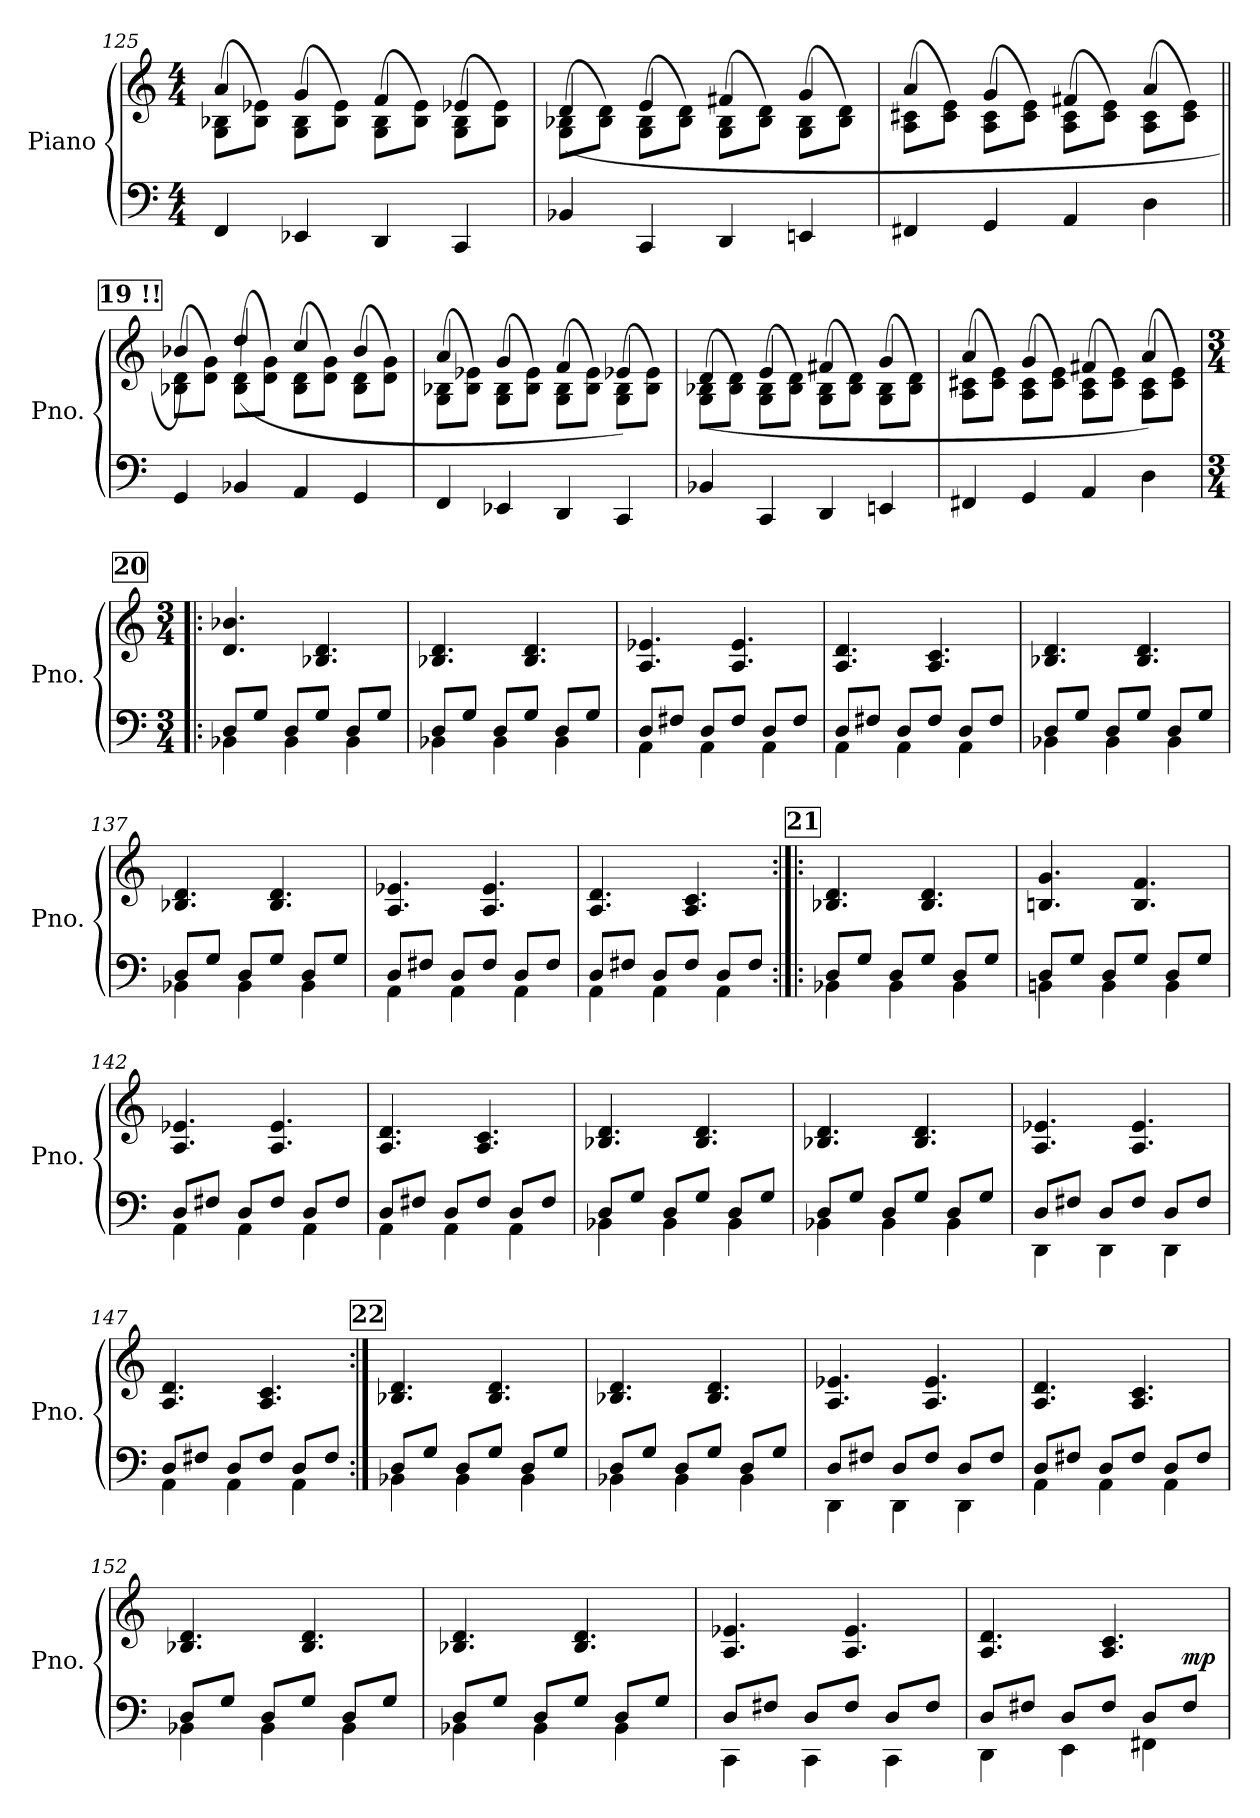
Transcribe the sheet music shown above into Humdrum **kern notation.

**kern	**kern	**dynam
*part1	*part1	*part1
*staff2	*staff1	*staff1/2
*I"Piano	*	*
*I'Pno.	*	*
*clefF4	*clefG2	*
*k[]	*k[]	*
*M4/4	*M4/4	*
=125	=125	=125
*	*^	*
4FF/	(<8G\ 8B-X\L	4a/	.
.	8B-\ 8e-X\J)	.	.
4EE-X/	(<8G\ 8B-\L	4g/	.
.	8B-\ 8e-\J)	.	.
4DD/	(<8G\ 8B-\L	4f/	.
.	8B-\ 8e-\J)	.	.
4CC/	(<8G\ 8B-\L	4e-X/	.
.	8B-\ 8e-\J)	.	.
=126	=126	=126	=126
4BB-X/	(<8G\ 8B-X\L	(>4d/	.
.	8B-\ 8d\J)	.	.
4CC/	(<8G\ 8B-\L	4e/	.
.	8B-\ 8d\J)	.	.
4DD/	(<8G\ 8B-\L	4f#X/	.
.	8B-\ 8d\J)	.	.
4EEn/	(<8G\ 8B-\L	4g/	.
.	8B-\ 8d\J)	.	.
=127	=127	=127	=127
4FF#X/	(<8A\ 8c#X\L	4a/	.
.	8c#\ 8e\J)	.	.
4GG/	(<8A\ 8c#\L	4g/	.
.	8c#\ 8e\J)	.	.
4AA/	(<8A\ 8c#\L	4f#X/	.
.	8c#\ 8e\J)	.	.
4D\	(<8A\ 8c#\L	4a/	.
.	8c#\ 8e\J)	.	.
!!LO:REH:place=s1:a:B:fs=14:t=19	!!
=128||	=128||	=128||	=128||
4GG/	(<8B-X\ 8d\L	4b-X/)	.
.	8d\ 8g\J)	.	.
4BB-X/	(<8B-\ 8d\L	(>4dd/	.
.	8d\ 8g\J)	.	.
4AA/	(<8B-\ 8d\L	4cc/	.
.	8d\ 8g\J)	.	.
4GG/	(<8B-\ 8d\L	4b-/	.
.	8d\ 8g\J)	.	.
!!LO:LB:g=z	!!
=129	=129	=129	=129
4FF/	(<8G\ 8B-X\L	4a/	.
.	8B-\ 8e-X\J)	.	.
4EE-X/	(<8G\ 8B-\L	4g/	.
.	8B-\ 8e-\J)	.	.
4DD/	(<8G\ 8B-\L	4f/	.
.	8B-\ 8e-\J)	.	.
4CC/	(<8G\ 8B-\L	4e-X/)	.
.	8B-\ 8e-\J)	.	.
=130	=130	=130	=130
4BB-X/	(<8G\ 8B-X\L	(>4d/	.
.	8B-\ 8d\J)	.	.
4CC/	(<8G\ 8B-\L	4e/	.
.	8B-\ 8d\J)	.	.
4DD/	(<8G\ 8B-\L	4f#X/	.
.	8B-\ 8d\J)	.	.
4EEn/	(<8G\ 8B-\L	4g/	.
.	8B-\ 8d\J)	.	.
=131	=131	=131	=131
4FF#X/	(<8A\ 8c#X\L	4a/	.
.	8c#\ 8e\J)	.	.
4GG/	(<8A\ 8c#\L	4g/	.
.	8c#\ 8e\J)	.	.
4AA/	(<8A\ 8c#\L	4f#X/	.
.	8c#\ 8e\J)	.	.
4D\	(<8A\ 8c#\L	4a/)	.
.	8c#\ 8e\J)	.	.
*	*v	*v	*
!!LO:REH:place=s1:a:B:fs=14:t=20
=132!|:	=132!|:	=132!|:
*M3/4	*M3/4	*
*^	*	*
!	!	!	!LO:DY:b
!	!	!	!LO:DY:n=1:b
!	!	!	!LO:DY:n=2:b
8D/L	4BB-X\	4.d/ 4.b-X/	other-dynamics mf other-dynamics
8G/J	.	.	.
8D/L	4BB-\	.	.
8G/J	.	4.B-X/ 4.d/	.
8D/L	4BB-\	.	.
8G/J	.	.	.
=133	=133	=133	=133
8D/L	4BB-X\	4.B-X/ 4.d/	.
8G/J	.	.	.
8D/L	4BB-\	.	.
8G/J	.	4.B-/ 4.d/	.
8D/L	4BB-\	.	.
8G/J	.	.	.
=134	=134	=134	=134
8D/L	4AA\	4.A/ 4.e-X/	.
8F#X/J	.	.	.
8D/L	4AA\	.	.
8F#/J	.	4.A/ 4.e-/	.
8D/L	4AA\	.	.
8F#/J	.	.	.
!!LO:LB:g=z
=135	=135	=135	=135
8D/L	4AA\	4.A/ 4.d/	.
8F#X/J	.	.	.
8D/L	4AA\	.	.
8F#/J	.	4.A/ 4.c/	.
8D/L	4AA\	.	.
8F#/J	.	.	.
=136	=136	=136	=136
8D/L	4BB-X\	4.B-X/ 4.d/	.
8G/J	.	.	.
8D/L	4BB-\	.	.
8G/J	.	4.B-/ 4.d/	.
8D/L	4BB-\	.	.
8G/J	.	.	.
=137	=137	=137	=137
8D/L	4BB-X\	4.B-X/ 4.d/	.
8G/J	.	.	.
8D/L	4BB-\	.	.
8G/J	.	4.B-/ 4.d/	.
8D/L	4BB-\	.	.
8G/J	.	.	.
=138	=138	=138	=138
8D/L	4AA\	4.A/ 4.e-X/	.
8F#X/J	.	.	.
8D/L	4AA\	.	.
8F#/J	.	4.A/ 4.e-/	.
8D/L	4AA\	.	.
8F#/J	.	.	.
=139	=139	=139	=139
8D/L	4AA\	4.A/ 4.d/	.
8F#X/J	.	.	.
8D/L	4AA\	.	.
8F#/J	.	4.A/ 4.c/	.
8D/L	4AA\	.	.
8F#/J	.	.	.
!!LO:REH:place=s1:a:B:fs=14:t=21
=140:|!|:	=140:|!|:	=140:|!|:	=140:|!|:
8D/L	4BB-X\	4.B-X/ 4.d/	.
8G/J	.	.	.
8D/L	4BB-\	.	.
8G/J	.	4.B-/ 4.d/	.
8D/L	4BB-\	.	.
8G/J	.	.	.
=141	=141	=141	=141
8D/L	4BBn\	4.Bn/ 4.g/	.
8G/J	.	.	.
8D/L	4BB\	.	.
8G/J	.	4.B/ 4.f/	.
8D/L	4BB\	.	.
8G/J	.	.	.
=142	=142	=142	=142
8D/L	4AA\	4.A/ 4.e-X/	.
8F#X/J	.	.	.
8D/L	4AA\	.	.
8F#/J	.	4.A/ 4.e-/	.
8D/L	4AA\	.	.
8F#/J	.	.	.
!!LO:LB:g=z
=143	=143	=143	=143
8D/L	4AA\	4.A/ 4.d/	.
8F#X/J	.	.	.
8D/L	4AA\	.	.
8F#/J	.	4.A/ 4.c/	.
8D/L	4AA\	.	.
8F#/J	.	.	.
=144	=144	=144	=144
8D/L	4BB-X\	4.B-X/ 4.d/	.
8G/J	.	.	.
8D/L	4BB-\	.	.
8G/J	.	4.B-/ 4.d/	.
8D/L	4BB-\	.	.
8G/J	.	.	.
=145	=145	=145	=145
8D/L	4BB-X\	4.B-X/ 4.d/	.
8G/J	.	.	.
8D/L	4BB-\	.	.
8G/J	.	4.B-/ 4.d/	.
8D/L	4BB-\	.	.
8G/J	.	.	.
=146	=146	=146	=146
8D/L	4DD\	4.A/ 4.e-X/	.
8F#X/J	.	.	.
8D/L	4DD\	.	.
8F#/J	.	4.A/ 4.e-/	.
8D/L	4DD\	.	.
8F#/J	.	.	.
=147	=147	=147	=147
8D/L	4AA\	4.A/ 4.d/	.
8F#X/J	.	.	.
8D/L	4AA\	.	.
8F#/J	.	4.A/ 4.c/	.
8D/L	4AA\	.	.
8F#/J	.	.	.
!!LO:REH:place=s1:a:B:fs=14:t=22
=148:|!	=148:|!	=148:|!	=148:|!
8D/L	4BB-X\	4.B-X/ 4.d/	.
8G/J	.	.	.
8D/L	4BB-\	.	.
8G/J	.	4.B-/ 4.d/	.
8D/L	4BB-\	.	.
8G/J	.	.	.
=149	=149	=149	=149
8D/L	4BB-X\	4.B-X/ 4.d/	.
8G/J	.	.	.
8D/L	4BB-\	.	.
8G/J	.	4.B-/ 4.d/	.
8D/L	4BB-\	.	.
8G/J	.	.	.
=150	=150	=150	=150
8D/L	4DD\	4.A/ 4.e-X/	.
8F#X/J	.	.	.
8D/L	4DD\	.	.
8F#/J	.	4.A/ 4.e-/	.
8D/L	4DD\	.	.
8F#/J	.	.	.
=151	=151	=151	=151
8D/L	4AA\	4.A/ 4.d/	.
8F#X/J	.	.	.
8D/L	4AA\	.	.
8F#/J	.	4.A/ 4.c/	.
8D/L	4AA\	.	.
8F#/J	.	.	.
!!LO:LB:g=z
=152	=152	=152	=152
8D/L	4BB-X\	4.B-X/ 4.d/	.
8G/J	.	.	.
8D/L	4BB-\	.	.
8G/J	.	4.B-/ 4.d/	.
8D/L	4BB-\	.	.
8G/J	.	.	.
=153	=153	=153	=153
8D/L	4BB-X\	4.B-X/ 4.d/	.
8G/J	.	.	.
8D/L	4BB-\	.	.
8G/J	.	4.B-/ 4.d/	.
8D/L	4BB-\	.	.
8G/J	.	.	.
=154	=154	=154	=154
8D/L	4CC\	4.A/ 4.e-X/	.
8F#X/J	.	.	.
8D/L	4CC\	.	.
8F#/J	.	4.A/ 4.e-/	.
8D/L	4CC\	.	.
8F#/J	.	.	.
=155	=155	=155	=155
8D/L	4DD\	4.A/ 4.d/	.
8F#X/J	.	.	.
8D/L	4EE\	.	.
8F#/J	.	4.A/ 4.c/	.
8D/L	4FF#X\	.	.
!	!	!	!LO:DY:a=2
8F#/J	.	.	mp
*v	*v	*	*
=	=	=
*-	*-	*-
